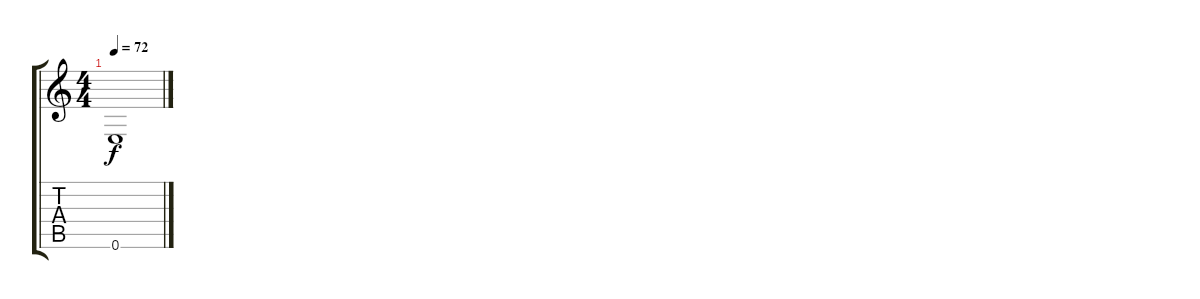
\track "" {instrument electricbassfinger}
\staff {score tabs}
\tuning (E4 B3 G3 D3 A2 E2) {hide}
\ts (4 4)
\tempo 72
\clef g2
\ks c
0.6{t}.1{dy f}
